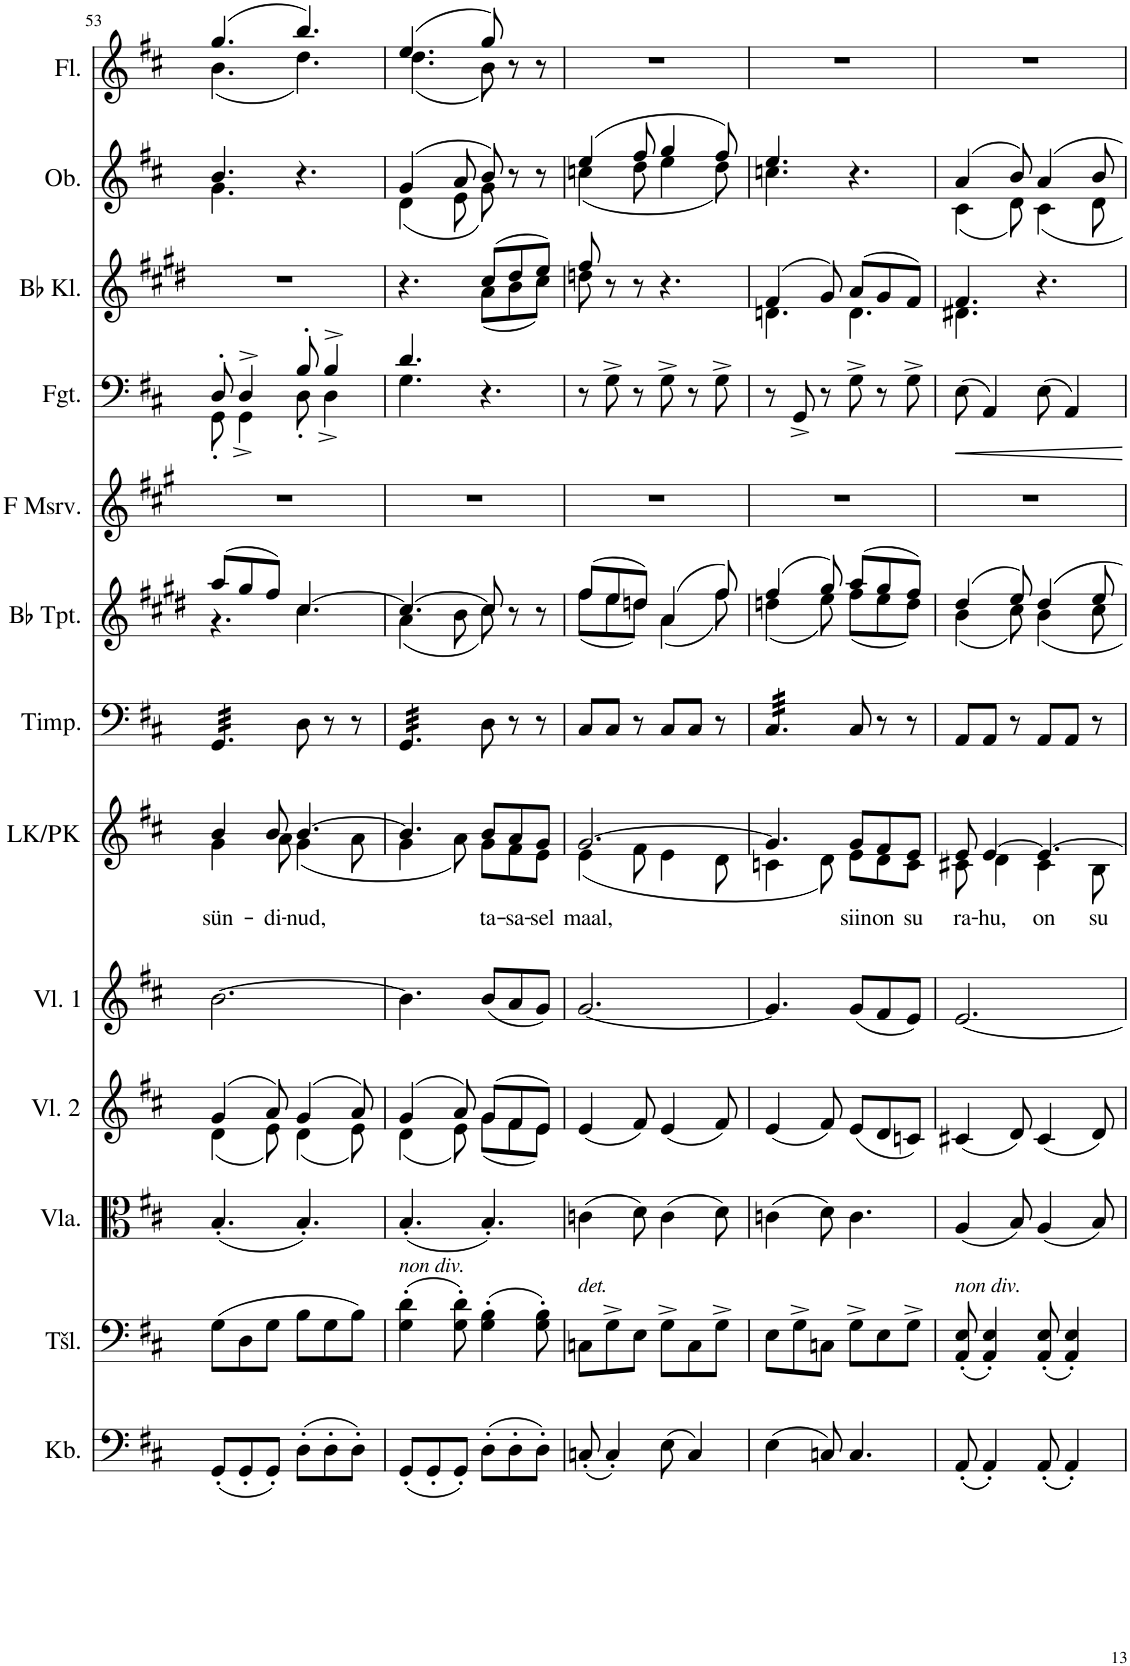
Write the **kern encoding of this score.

**kern	**kern	**kern	**kern	**kern	**kern	**text	**kern	**kern	**kern	**kern	**kern	**kern	**kern
*part13	*part12	*part11	*part10	*part9	*part8	*part8	*part7	*part6	*part5	*part4	*part3	*part2	*part1
*staff13	*staff12	*staff11	*staff10	*staff9	*staff8	*staff8	*staff7	*staff6	*staff5	*staff4	*staff3	*staff2	*staff1
*I"Kontrabass	*I"Tšello	*I"Vioola	*I"Viiul 2	*I"Viiul 1	*I"Laste- ja poistekoor	*	*I"Timpan	*I"Bb trompet	*I"Metsasarv F	*I"Fagott	*I"Bb klarnet	*I"Oboe	*I"Flööt
*I'Kb.	*I'Tšl.	*I'Vla.	*I'Vl. 2	*I'Vl. 1	*	*	*I'Timp.	*I'Bb Tpt.	*	*I'Fgt.	*I'Bb Kl.	*I'Ob.	*I'Fl.
!!LO:PB:g=z
*clefF4	*clefF4	*clefC3	*clefG2	*clefG2	*clefG2	*	*clefF4	*clefG2	*clefG2	*clefF4	*clefG2	*clefG2	*clefG2
*Trd7c12	*	*	*	*	*	*	*	*Trd1c2	*Trd4c7	*	*Trd1c2	*	*
*k[f#c#]	*k[f#c#]	*k[f#c#]	*k[f#c#]	*k[f#c#]	*k[f#c#]	*	*k[f#c#]	*k[f#c#g#d#]	*k[f#c#g#]	*k[f#c#]	*k[f#c#g#d#]	*k[f#c#]	*k[f#c#]
*M6/8	*M6/8	*M6/8	*M6/8	*M6/8	*M6/8	*	*M6/8	*M6/8	*M6/8	*M6/8	*M6/8	*M6/8	*M6/8
=53	=53	=53	=53	=53	=53	=53	=53	=53	=53	=53	=53	=53	=53
*	*	*	*^	*	*	*	*	*	*	*	*	*	*
!	!	!	!	!	!	!	!LO:LY:b	!	!	!	!	!	!	!
*	*	*	*	*	*	*^	*	*	*^	*	*^	*	*^	*^
*	*	*	*	*	*	*	*	*	*tremolo	*	*	*	*	*	*	*	*	*	*
(8GG'/L	(8G\L	(4.B'/	(4g/	(4d\	[2.b\	4b/	4g\	sün-	32GG/LLL	(8aa/L	4.r	2.r	8D'/	8GG'\	2.r	4.b/	4.g\	(4.gg/	(4.b\
.	.	.	.	.	.	.	.	.	32GG/	.	.	.	.	.	.	.	.	.	.
.	.	.	.	.	.	.	.	.	32GG/	.	.	.	.	.	.	.	.	.	.
.	.	.	.	.	.	.	.	.	32GG/	.	.	.	.	.	.	.	.	.	.
8GG'/	8D\	.	.	.	.	.	.	.	32GG/	8gg#/	.	.	4D^/	4GG^\	.	.	.	.	.
.	.	.	.	.	.	.	.	.	32GG/	.	.	.	.	.	.	.	.	.	.
.	.	.	.	.	.	.	.	.	32GG/	.	.	.	.	.	.	.	.	.	.
.	.	.	.	.	.	.	.	.	32GG/	.	.	.	.	.	.	.	.	.	.
!	!	!	!	!	!	!	!	!LO:LY:b	!	!	!	!	!	!	!	!	!	!	!
8GG'/J)	8G\J	.	8a/)	8e\)	.	8b/	8a\	-di-	32GG/	8ff#/J)	.	.	.	.	.	.	.	.	.
.	.	.	.	.	.	.	.	.	32GG/	.	.	.	.	.	.	.	.	.	.
.	.	.	.	.	.	.	.	.	32GG/	.	.	.	.	.	.	.	.	.	.
.	.	.	.	.	.	.	.	.	32GG/JJJ	.	.	.	.	.	.	.	.	.	.
*	*	*	*	*	*	*	*	*	*Xtremolo	*	*	*	*	*	*	*	*	*	*
!	!	!	!	!	!	!	!	!LO:LY:b	!	!	!	!	!	!	!	!	!	!	!
(8D'\L	8B\L	4.B'/)	(4g/	(4d\	.	[4.b/	(4g\	-nud,	8D\	[4.cc#/	4.cc#\	.	8B'/	8D'\	.	4.r	4.ryy	4.bb/)	4.dd\)
8D'\	8G\	.	.	.	.	.	.	.	8r	.	.	.	4B^/	4D^\	.	.	.	.	.
8D'\J)	8B\J)	.	8a/)	8e\)	.	.	8a\	.	8r	.	.	.	.	.	.	.	.	.	.
=54	=54	=54	=54	=54	=54	=54	=54	=54	=54	=54	=54	=54	=54	=54	=54	=54	=54	=54	=54
*	*	*	*	*	*	*	*	*	*	*	*	*	*	*	*^	*	*	*	*
!	!LO:TX:a:i:t=non div.	!	!	!	!	!	!	!	!	!	!	!	!	!	!	!	!	!	!	!
*	*	*	*	*	*	*	*	*	*tremolo	*	*	*	*	*	*	*	*	*	*	*
(8GG'/L	(4G\' 4d\'	(4.B'/	(4g/	(4d\	4.b\]	4.b/]	4g\	.	32GG/LLL	4.cc#/_	(4a\	2.r	4.d/	4.G\	4.r	4.ryy	(4g/	(4d\	(4.ee/	(4.dd\
.	.	.	.	.	.	.	.	.	32GG/	.	.	.	.	.	.	.	.	.	.	.
.	.	.	.	.	.	.	.	.	32GG/	.	.	.	.	.	.	.	.	.	.	.
.	.	.	.	.	.	.	.	.	32GG/	.	.	.	.	.	.	.	.	.	.	.
8GG'/	.	.	.	.	.	.	.	.	32GG/	.	.	.	.	.	.	.	.	.	.	.
.	.	.	.	.	.	.	.	.	32GG/	.	.	.	.	.	.	.	.	.	.	.
.	.	.	.	.	.	.	.	.	32GG/	.	.	.	.	.	.	.	.	.	.	.
.	.	.	.	.	.	.	.	.	32GG/	.	.	.	.	.	.	.	.	.	.	.
8GG'/J)	8G\' 8d\')	.	8a/)	8e\)	.	.	8a\)	.	32GG/	.	8b\	.	.	.	.	.	8a/	8e\	.	.
.	.	.	.	.	.	.	.	.	32GG/	.	.	.	.	.	.	.	.	.	.	.
.	.	.	.	.	.	.	.	.	32GG/	.	.	.	.	.	.	.	.	.	.	.
.	.	.	.	.	.	.	.	.	32GG/JJJ	.	.	.	.	.	.	.	.	.	.	.
*	*	*	*	*	*	*	*	*	*Xtremolo	*	*	*	*	*	*	*	*	*	*	*
!	!	!	!	!	!	!	!	!LO:LY:b	!	!	!	!	!	!	!	!	!	!	!	!
(8D'\L	(4G\' 4B\'	4.B'/)	(8g/L	(8g\L	(8b/L	8b/L	8g\L	ta-	8D\	8cc#/]	8cc#\)	.	4.r	4.ryy	(8cc#/L	(8a\L	8b/)	8g\)	8gg/)	8b\)
!	!	!	!	!	!	!	!	!LO:LY:b	!	!	!	!	!	!	!	!	!	!	!	!
8D'\	.	.	8f#/	8f#\	8a/	8a/	8f#\	-sa-	8r	8r	8ryy	.	.	.	8dd#/	8b\	8r	8ryy	8r	8ryy
!	!	!	!	!	!	!	!	!LO:LY:b	!	!	!	!	!	!	!	!	!	!	!	!
8D'\J)	8G\' 8B\')	.	8e/J)	8e\J)	8g/J)	8g/J	8e\J	-sel	8r	8r	8ryy	.	.	.	8ee/J)	8cc#\J)	8r	8ryy	8r	8ryy
*	*	*	*	*	*	*	*	*	*	*	*	*	*v	*v	*	*	*	*	*	*
=55	=55	=55	=55	=55	=55	=55	=55	=55	=55	=55	=55	=55	=55	=55	=55	=55	=55	=55	=55
!	!LO:TX:a:i:t=det.	!	!	!	!	!	!	!	!	!	!	!	!	!	!	!	!	!	!
!	!	!	!	!	!	!	!	!LO:LY:b	!	!	!	!	!	!	!	!	!	!	!
*	*	*	*v	*v	*	*	*	*	*	*	*	*	*	*	*	*	*	*v	*v
(8Cn'/	8Cn\L	(4cn\	(4e/	[2.g/	[2.g/	(4e\	maal,	8C#/L	(8ff#/L	(8ff#\L	2.r	8r	8ff#/	8ddn\	(4ee/	(4ccn\	2.r
4C'/)	8G^\	.	.	.	.	.	.	8C#/J	8ee/	8ee\	.	8G^\	8r	8ryy	.	.	.
.	8E\J	8d\)	8f#/)	.	.	8f#\	.	8r	8ddn/J)	8dd\J)	.	8r	8r	8ryy	8ff#/	8dd\	.
(8E\	8G^\L	(4c\	(4e/	.	.	4e\	.	8C#/L	(4a/	(4a\	.	8G^\	4.r	4.ryy	4gg/	4ee\	.
4C/)	8C\	.	.	.	.	.	.	8C#/J	.	.	.	8r	.	.	.	.	.
.	8G^\J	8d\)	8f#/)	.	.	8d\	.	8r	8ff#/)	8ff#\)	.	8G^\	.	.	8ff#/)	8dd\)	.
=56	=56	=56	=56	=56	=56	=56	=56	=56	=56	=56	=56	=56	=56	=56	=56	=56	=56
*	*	*	*	*	*	*	*	*tremolo	*	*	*	*	*	*	*	*	*
(4E\	8E\L	(4cn\	(4e/	4.g/]	4.g/]	4cn\	.	32C#/LLL	(4ff#/	(4ddn\	2.r	8r	(4f#/	4.dn\	4.ee/	4.ccn\	2.r
.	.	.	.	.	.	.	.	32C#/	.	.	.	.	.	.	.	.	.
.	.	.	.	.	.	.	.	32C#/	.	.	.	.	.	.	.	.	.
.	.	.	.	.	.	.	.	32C#/	.	.	.	.	.	.	.	.	.
.	8G^\	.	.	.	.	.	.	32C#/	.	.	.	8GG^/	.	.	.	.	.
.	.	.	.	.	.	.	.	32C#/	.	.	.	.	.	.	.	.	.
.	.	.	.	.	.	.	.	32C#/	.	.	.	.	.	.	.	.	.
.	.	.	.	.	.	.	.	32C#/	.	.	.	.	.	.	.	.	.
8Cn/)	8Cn\J	8d\)	8f#/)	.	.	8d\)	.	32C#/	8gg#/)	8ee\)	.	8r	8g#/)	.	.	.	.
.	.	.	.	.	.	.	.	32C#/	.	.	.	.	.	.	.	.	.
.	.	.	.	.	.	.	.	32C#/	.	.	.	.	.	.	.	.	.
.	.	.	.	.	.	.	.	32C#/JJJ	.	.	.	.	.	.	.	.	.
*	*	*	*	*	*	*	*	*Xtremolo	*	*	*	*	*	*	*	*	*
!	!	!	!	!	!	!	!LO:LY:b	!	!	!	!	!	!	!	!	!	!
4.C/	8G^\L	4.c\	(8e/L	(8g/L	8g/L	8e\L	siin	8C#/	(8aa/L	(8ff#\L	.	8G^\	(8a/L	4.d\	4.r	4.ryy	.
!	!	!	!	!	!	!	!LO:LY:b	!	!	!	!	!	!	!	!	!	!
.	8E\	.	8d/	8f#/	8f#/	8d\	on	8r	8gg#/	8ee\	.	8r	8g#/	.	.	.	.
!	!	!	!	!	!	!	!LO:LY:b	!	!	!	!	!	!	!	!	!	!
.	8G^\J	.	8cn/J)	8e/J)	8e/J	8c\J	su	8r	8ff#/J)	8dd\J)	.	8G^\	8f#/J)	.	.	.	.
=57	=57	=57	=57	=57	=57	=57	=57	=57	=57	=57	=57	=57	=57	=57	=57	=57	=57
!	!LO:TX:a:i:t=non div.	!	!	!	!	!	!	!	!	!	!	!	!	!	!	!	!
!	!	!	!	!	!	!	!LO:LY:b	!	!	!	!	!	!	!	!	!	!
(8AA'/	(8AA/' 8E/'	(4A/	(4c#X/	[2.e/	8e/	8c#X\	ra-	8AA/L	(4dd#/	(4b\	2.r	(8E\	4.f#/	4.d#X\	(4a/	(4c#\	2.r
!	!	!	!	!	!	!	!LO:LY:b	!	!	!	!	!	!	!	!	!	!
4AA'/)	4AA/' 4E/')	.	.	.	[4e/	4d\	-hu,	8AA/J	.	.	.	4AA/)	.	.	.	.	.
.	.	8B/)	8d/)	.	.	.	.	8r	8ee/)	8cc#\)	.	.	.	.	8b/)	8d\)	.
!	!	!	!	!	!	!	!LO:LY:b	!	!	!	!	!	!	!	!	!	!
(8AA'/	(8AA/' 8E/'	(4A/	(4c#/	.	4.e/_	4c#\	on	8AA/L	4dd#/	4b\	.	(8E\	4.r	4.ryy	4a/	4c#\	.
4AA'/)	4AA/' 4E/')	.	.	.	.	.	.	8AA/J	.	.	.	4AA/)	.	.	.	.	.
!	!	!	!	!	!	!	!LO:LY:b	!	!	!	!	!	!	!	!	!	!
.	.	8B/)	8d/)	.	.	8B\	su	8r	8ee/	8cc#\	.	.	.	.	8b/	8d\	.
*	*	*	*	*	*	*	*	*	*	*	*	*	*v	*v	*	*	*
*	*	*	*	*	*v	*v	*	*	*v	*v	*	*	*	*v	*v	*
=	=	=	=	=	=	=	=	=	=	=	=	=	=
*-	*-	*-	*-	*-	*-	*-	*-	*-	*-	*-	*-	*-	*-
